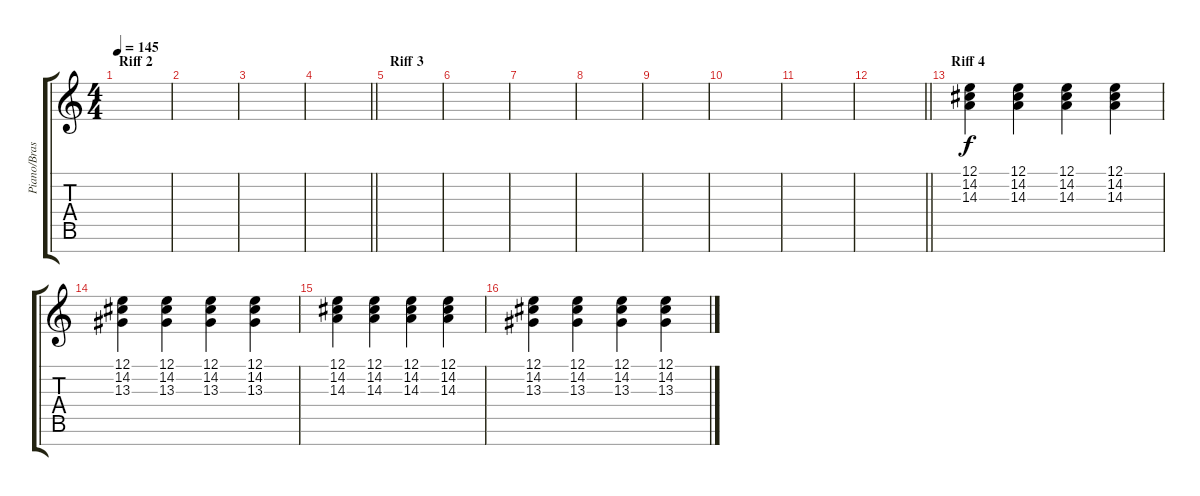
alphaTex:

\track ("Piano/Brass" "Piano/Bras") {instrument acousticgrandpiano}
\staff {score tabs}
\tuning (E4 B3 G3 D3 A2 E2 B1) {hide}
\ts (4 4)
\section ("" "Riff 2")
\tempo 145
\clef g2
\ks c
|
|
|
\barLineRight lightlight
|
\section ("" "Riff 3")
|
|
|
|
|
|
|
\barLineRight lightlight
|
\section ("" "Riff 4")
(12.1 14.2 14.3).4 (12.1 14.2 14.3).4 (12.1 14.2 14.3).4 (12.1 14.2 14.3).4 |
(12.1 14.2 13.3).4 (12.1 14.2 13.3).4 (12.1 14.2 13.3).4 (12.1 14.2 13.3).4 |
(12.1 14.2 14.3).4 (12.1 14.2 14.3).4 (12.1 14.2 14.3).4 (12.1 14.2 14.3).4 |
(12.1 14.2 13.3).4 (12.1 14.2 13.3).4 (12.1 14.2 13.3).4 (12.1 14.2 13.3).4
